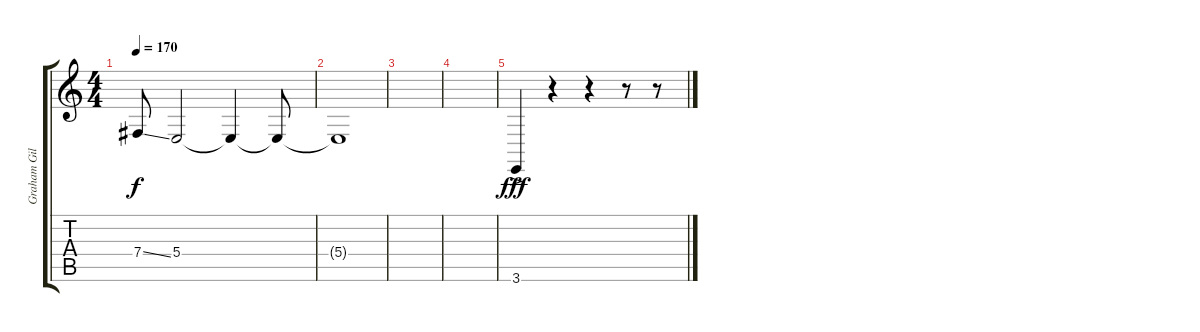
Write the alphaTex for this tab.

\track ("Graham Gillespie (Vocals)" "Graham Gil") {instrument lead2sawtooth}
\staff {score tabs}
\tuning (Db4 Ab3 E3 B2 Gb2 Db2) {hide}
\ts (4 4)
\tempo 170
\clef g2
\ks c
7.4{ss}.8{dy f} 5.4.2 5.4{t}.4 5.4{t}.8 |
5.4{t}.1 |
|
|
3.6{ac}.4{dy fff} r.4 r.4 r.8 r.8
